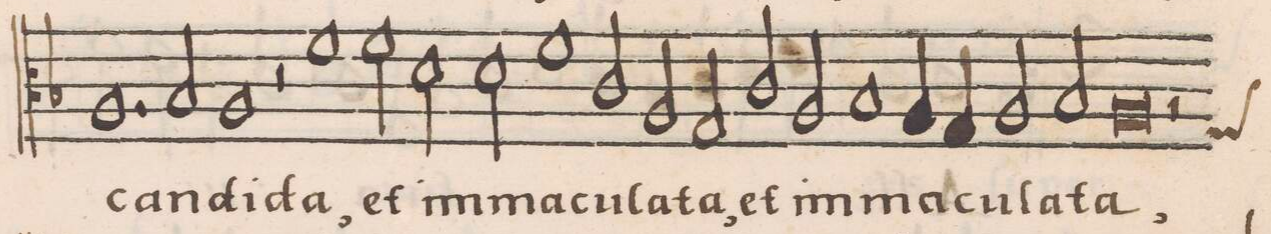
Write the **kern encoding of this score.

**kern	**text
*I"CANTVS	*
*clefC3	*
*k[b-]	*
*met(C)	*
*M2/1	*
1.A	can-
2B-/	-di-
=54-	=54-
1A	-da,
2r	.
1f\	et
=55-	=55-
2f\	im-
2d\	.
2d\	-ma-
=56-	=56-
1f	.
2c/	-cu-
2A/	-la-
=57-	=57-
2G/	-ta,
2c/	et
2A/	im-
1B-/	-ma-
=58-	=58-
4A/	.
4G/	.
2A/	-cu-
2B-/	-la-
=59-	=59-
0A	-ta,
=60-	=60-
*custos:G	*
2r	.
*-	*-
